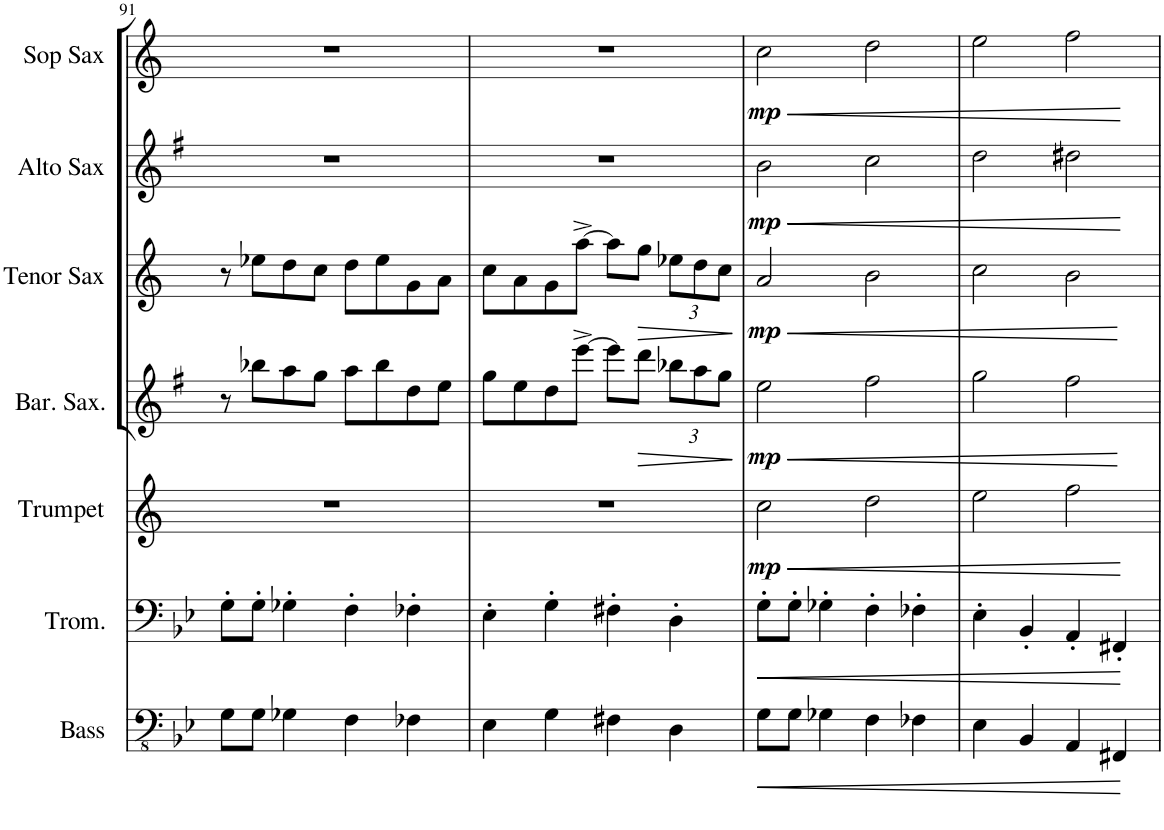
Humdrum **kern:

**kern	**dynam	**kern	**dynam	**kern	**dynam	**kern	**dynam	**kern	**dynam	**kern	**dynam	**kern	**dynam
*part7	*part7	*part6	*part6	*part5	*part5	*part4	*part4	*part3	*part3	*part2	*part2	*part1	*part1
*staff7	*staff7	*staff6	*staff6	*staff5	*staff5	*staff4	*staff4	*staff3	*staff3	*staff2	*staff2	*staff1	*staff1
*I"Acoustic Bass	*	*I"Trombone	*	*I"Bb Trumpet	*	*I"Baritone Saxophone	*	*I"Tenor Saxophone	*	*I"Alto Saxophone	*	*I"Soprano Saxophone	*
*I'Bass	*	*I'Trom.	*	*I'Trumpet	*	*I'Bar. Sax.	*	*I'Tenor Sax	*	*I'Alto Sax	*	*I'Sop Sax	*
!!LO:PB:g=z
*clefFv4	*	*clefF4	*	*clefG2	*	*clefG2	*	*clefG2	*	*clefG2	*	*clefG2	*
*	*	*	*	*Trd1c2	*	*Trd12c21	*	*Trd8c14	*	*Trd5c9	*	*Trd1c2	*
*k[b-e-]	*	*k[b-e-]	*	*k[]	*	*k[f#]	*	*k[]	*	*k[f#]	*	*k[]	*
*M2/2	*	*M2/2	*	*M2/2	*	*M2/2	*	*M2/2	*	*M2/2	*	*M2/2	*
*met(c|)	*	*met(c|)	*	*met(c|)	*	*met(c|)	*	*met(c|)	*	*met(c|)	*	*met(c|)	*
=91	=91	=91	=91	=91	=91	=91	=91	=91	=91	=91	=91	=91	=91
8GG\L	.	8G'\L	.	1r	.	8r	.	8r	.	1r	.	1r	.
8GG\J	.	8G'\J	.	.	.	8bb-X\L	.	8ee-X\L	.	.	.	.	.
4GG-X\	.	4G-X'\	.	.	.	8aa\	.	8dd\	.	.	.	.	.
.	.	.	.	.	.	8gg\J	.	8cc\J	.	.	.	.	.
4FF\	.	4F'\	.	.	.	8aa\L	.	8dd\L	.	.	.	.	.
.	.	.	.	.	.	8bb-\	.	8ee-\	.	.	.	.	.
4FF-X\	.	4F-X'\	.	.	.	8dd\	.	8g\	.	.	.	.	.
.	.	.	.	.	.	8ee\J	.	8a\J	.	.	.	.	.
=92	=92	=92	=92	=92	=92	=92	=92	=92	=92	=92	=92	=92	=92
4EE-\	.	4E-'\	.	1r	.	8gg\L	.	8cc\L	.	1r	.	1r	.
.	.	.	.	.	.	8ee\	.	8a\	.	.	.	.	.
4GG\	.	4G'\	.	.	.	8dd\	.	8g\	.	.	.	.	.
.	.	.	.	.	.	[8eee^\J	.	[8aa^\J	.	.	.	.	.
4FF#X\	.	4F#X'\	.	.	.	8eee\L]	.	8aa\L]	.	.	.	.	.
!	!	!	!	!	!	!	!LO:HP:b	!	!LO:HP:b	!	!	!	!
.	.	.	.	.	.	8ddd\J	>	8gg\J	>	.	.	.	.
*	*	*	*	*	*	*Xbrackettup	*	*Xbrackettup	*	*	*	*	*
4DD\	.	4D'\	.	.	.	12bb-X\L	.	12ee-X\L	.	.	.	.	.
.	.	.	.	.	.	12aa\	.	12dd\	.	.	.	.	.
.	.	.	.	.	.	12gg\J	.	12cc\J	.	.	.	.	.
.	.	.	.	.	.	.	]	.	]	.	.	.	.
=93	=93	=93	=93	=93	=93	=93	=93	=93	=93	=93	=93	=93	=93
!	!LO:HP:b	!	!LO:HP:b	!	!LO:HP:b	!	!LO:HP:b	!	!LO:HP:b	!	!LO:HP:b	!	!LO:HP:b
!	!	!	!	!	!LO:DY:n=1:b	!	!LO:DY:n=1:b	!	!LO:DY:n=1:b	!	!LO:DY:n=1:b	!	!LO:DY:n=1:b
8GG\L	<	8G'\L	<	2cc\	< mp	2ee\	< mp	2a/	< mp	2b\	< mp	2cc\	< mp
8GG\J	.	8G'\J	.	.	.	.	.	.	.	.	.	.	.
4GG-X\	.	4G-X'\	.	.	.	.	.	.	.	.	.	.	.
4FF\	.	4F'\	.	2dd\	.	2ff#\	.	2b\	.	2cc\	.	2dd\	.
4FF-X\	.	4F-X'\	.	.	.	.	.	.	.	.	.	.	.
=94	=94	=94	=94	=94	=94	=94	=94	=94	=94	=94	=94	=94	=94
4EE-\	.	4E-'\	.	2ee\	.	2gg\	.	2cc\	.	2dd\	.	2ee\	.
4BBB-/	.	4BB-'/	.	.	.	.	.	.	.	.	.	.	.
4AAA/	.	4AA'/	.	2ff\	.	2ff#\	.	2b\	.	2dd#X\	.	2ff\	.
4FFF#X/	.	4FF#X'/	.	.	.	.	.	.	.	.	.	.	.
.	[	.	[	.	[	.	[	.	[	.	[	.	[
=	=	=	=	=	=	=	=	=	=	=	=	=	=
*-	*-	*-	*-	*-	*-	*-	*-	*-	*-	*-	*-	*-	*-
